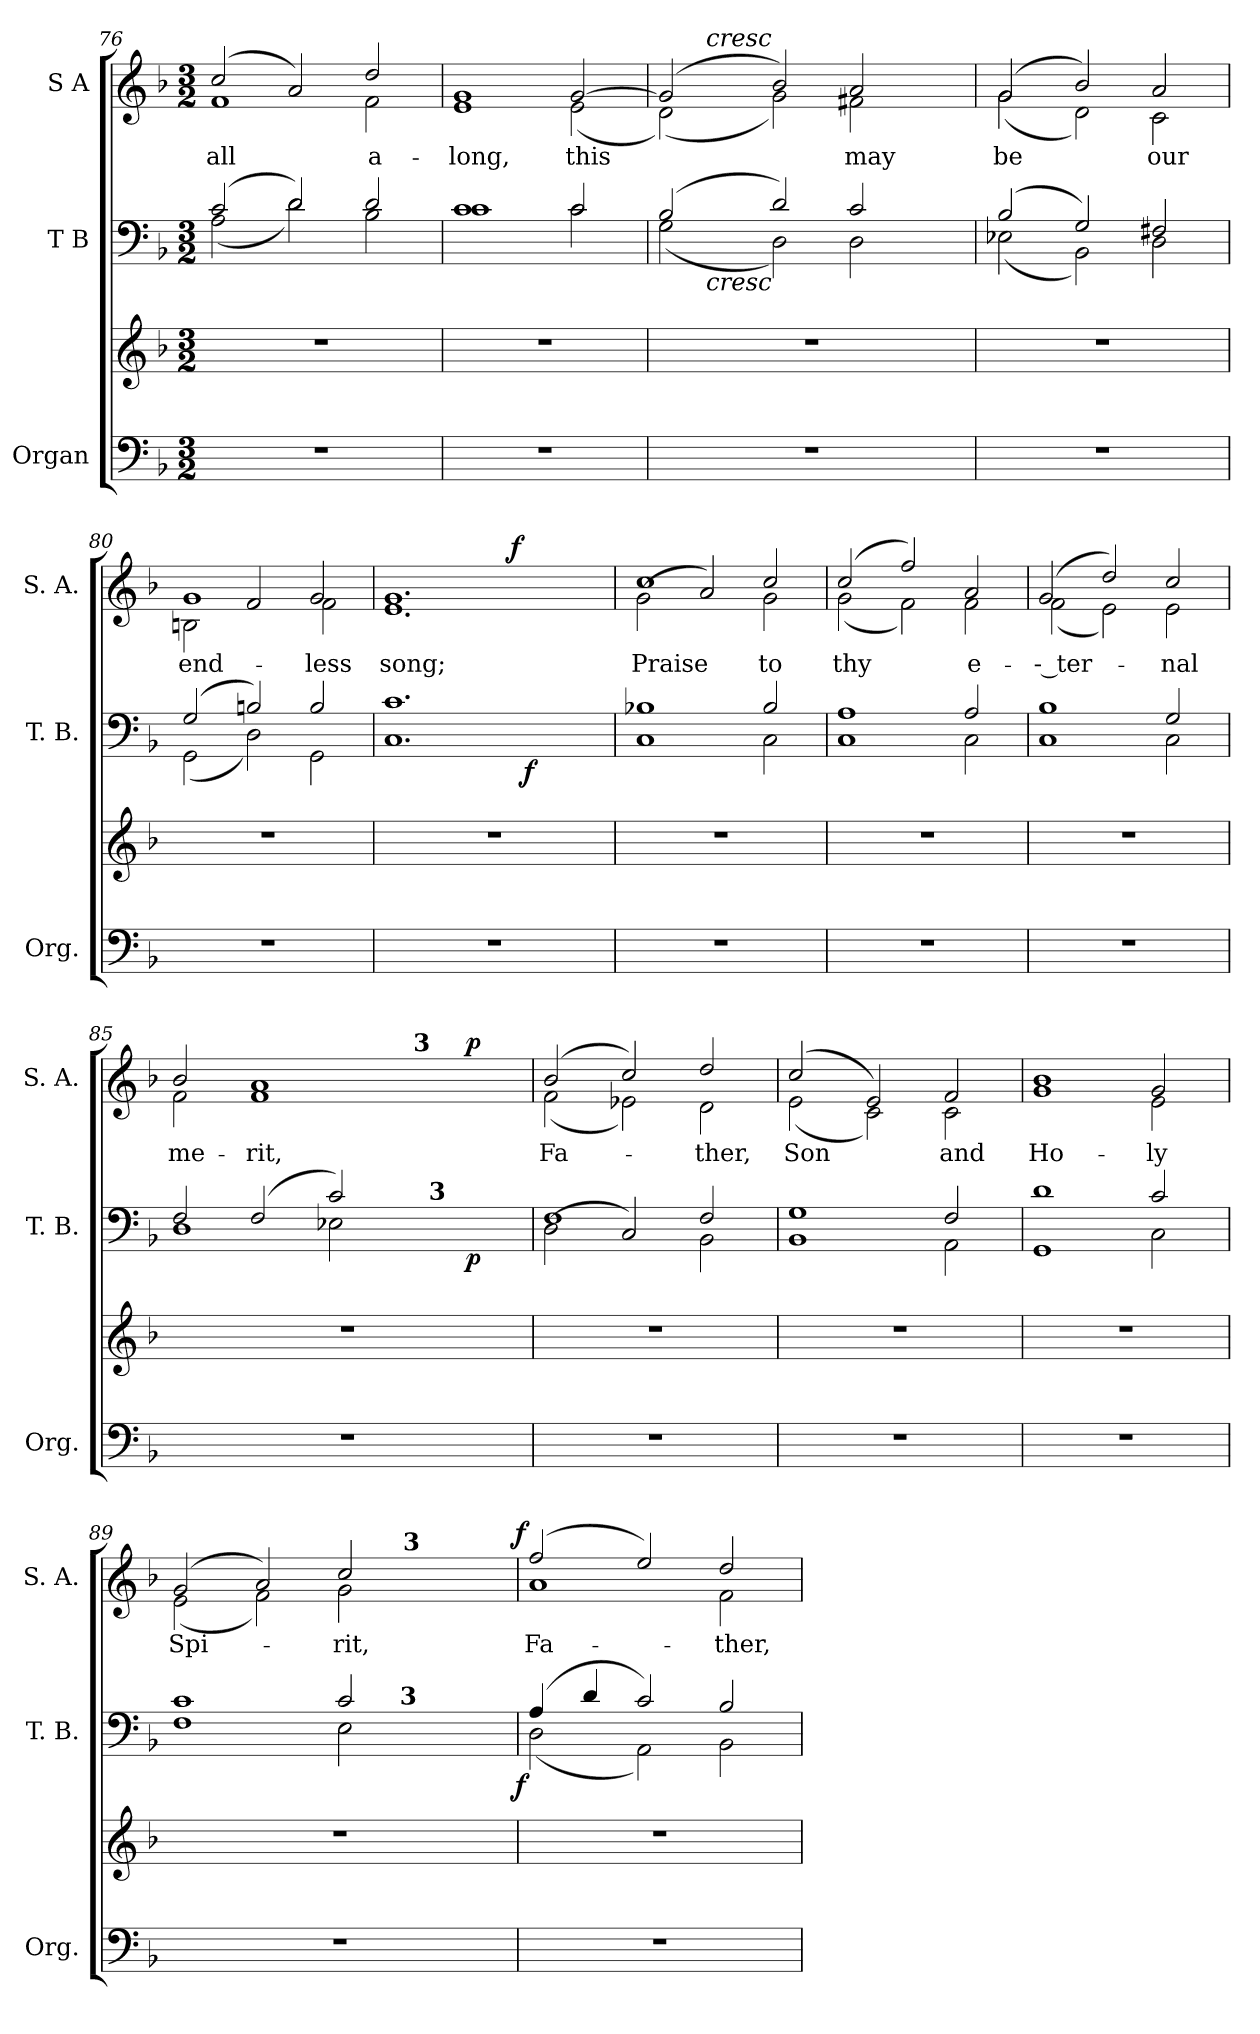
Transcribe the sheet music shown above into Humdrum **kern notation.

**kern	**kern	**kern	**dynam	**kern	**text	**dynam
*part3	*part3	*part2	*part2	*part1	*part1	*part1
*staff4	*staff3	*staff2	*staff2	*staff1	*staff1	*staff1
*I"Organ	*	*I"T B	*	*I"S A	*	*
*I'Org.	*	*I'T. B.	*	*I'S. A.	*	*
*clefF4	*clefG2	*clefF4	*	*clefG2	*	*
*k[b-]	*k[b-]	*k[b-]	*	*k[b-]	*	*
*F:	*F:	*F:	*	*F:	*	*
*M3/2	*M3/2	*M3/2	*	*M3/2	*	*
=76	=76	=76	=76	=76	=76	=76
!LO:N:vis=1	!LO:N:vis=1	!	!	!	!	!
*	*	*^	*	*	*	*
!	!	!	!	!	!	!LO:LY:b:color=#000000	!
*	*	*	*	*	*^	*	*
1.r	1.r	(2ci/	(2Ai\	.	(2cci/	1fi	all	.
.	.	2di/)	2di\)	.	2ai/)	.	.	.
!	!	!	!	!	!	!	!LO:LY:b:color=#000000	!
.	.	2di/	2B-i\	.	2ddi/	2fi\	a-	.
=77	=77	=77	=77	=77	=77	=77	=77	=77
!LO:N:vis=1	!LO:N:vis=1	!	!	!	!	!	!	!
!	!	!	!	!	!	!	!LO:LY:b:color=#000000	!
1.r	1.r	1ci	1ci	.	1gi	1ei	-long,	.
!	!	!	!	!	!	!	!LO:LY:b:color=#000000	!
.	.	2ci/	2ci\	.	[2gi/	(2ei\	this	.
!!LO:LB:g=z
=78	=78	=78	=78	=78	=78	=78	=78	=78
!LO:N:vis=1	!LO:N:vis=1	!	!	!	!	!	!	!
*	*	*	*^	*	*	*^	*	*
1.r	1.r	(2B-i/	(2Gi\	16ryy	.	(2gi/]	(2di\)	16ryy	.	.
.	.	.	.	32ryy	.	.	.	32ryy	.	.
.	.	.	.	128ryy	.	.	.	128ryy	.	.
.	.	.	.	256ryy	.	.	.	256ryy	.	.
.	.	.	.	1024ryy	.	.	.	1024ryy	.	.
!	!	!	!	!	!	!	!	!LO:TX:a:i:t=cresc	!	!
!	!	!	!	!LO:TX:b:i:t=cresc	!	!	!	!	!	!
.	.	.	.	1ryy	.	.	.	1ryy	.	.
.	.	2di/)	2Di\)	.	.	2b-i/)	2gi\)	.	.	.
!	!	!	!	!	!	!	!	!	!LO:LY:b:color=#000000	!
.	.	2ci/	2Di\	.	.	2ai/	2f#Xi\	.	may	.
.	.	.	.	4ryy	.	.	.	4ryy	.	.
.	.	.	.	8ryy	.	.	.	8ryy	.	.
.	.	.	.	64ryy	.	.	.	64ryy	.	.
.	.	.	.	512.ryy	.	.	.	512.ryy	.	.
=79	=79	=79	=79	=79	=79	=79	=79	=79	=79	=79
!LO:N:vis=1	!LO:N:vis=1	!	!	!	!	!	!	!	!	!
*	*	*	*v	*v	*	*	*	*	*	*
*	*	*	*	*	*v	*v	*v	*	*
*	*	*	*^	*	*^	*	*
*	*	*	*	*	*	*	*^	*	*
!	!	!	!	!	!	!	!	!	!LO:LY:b:color=#000000	!
*	*	*	*v	*v	*	*	*	*	*	*
*	*	*	*	*	*	*v	*v	*	*
1.r	1.r	(2B-i/	(2E-Xi\	.	(2gi/	(2gi\	be	.
.	.	2Gi/)	2BB-i\)	.	2b-i/)	2di\)	.	.
!	!	!	!	!	!	!	!LO:LY:b:color=#000000	!
.	.	2F#Xi/	2Di\	.	2ai/	2ci\	our	.
=80	=80	=80	=80	=80	=80	=80	=80	=80
!LO:N:vis=1	!LO:N:vis=1	!	!	!	!	!	!	!
!	!	!	!	!	!	!	!LO:LY:b:color=#000000	!
1.r	1.r	(2Gi/	(2GGi\	.	1gi	2Bni\	end-	.
.	.	2Bni/)	2Di\)	.	.	2fi/)	.	.
!	!	!	!	!	!	!	!LO:LY:b:color=#000000	!
.	.	2Bi/	2GGi\	.	(2gi/	2fi\	-less	.
=81	=81	=81	=81	=81	=81	=81	=81	=81
!LO:N:vis=1	!LO:N:vis=1	!	!	!	!	!	!	!
*	*	*	*	*	*v	*v	*	*
*	*	*	*	*	*^	*	*
!	!	!	!	!	!	!	!LO:LY:b:color=#000000	!
*	*	*	*^	*	*	*^	*	*
1.r	1.r	1.ci	1.Ci	1ryy	.	(1.gi	1.ei	1ryy	song;	.
.	.	.	.	16ryy	.	.	.	16ryy	.	.
.	.	.	.	32ryy	.	.	.	32ryy	.	.
.	.	.	.	64ryy	.	.	.	1024ryy	.	.
.	.	.	.	.	.	.	.	4ryy	.	f
.	.	.	.	128ryy	.	.	.	.	.	.
.	.	.	.	1024ryy	.	.	.	.	.	.
.	.	.	.	4ryy	f	.	.	.	.	.
.	.	.	.	.	.	.	.	8ryy	.	.
.	.	.	.	8ryy	.	.	.	.	.	.
.	.	.	.	.	.	.	.	64ryy	.	.
.	.	.	.	.	.	.	.	128...ryy	.	.
.	.	.	.	256..ryy	.	.	.	.	.	.
=82	=82	=82	=82	=82	=82	=82	=82	=82	=82	=82
!LO:N:vis=1	!LO:N:vis=1	!	!	!	!	!	!	!	!	!
*	*	*	*v	*v	*	*	*	*	*	*
*	*	*	*	*	*v	*v	*v	*	*
*	*	*	*^	*	*^	*	*
*	*	*	*	*	*	*	*^	*	*
!	!	!	!	!	!	!	!	!	!LO:LY:b:color=#000000	!
*	*	*	*v	*v	*	*	*	*	*	*
*	*	*	*	*	*	*v	*v	*	*
1.r	1.r	1B-Xi	1Ci	.	1cci	(2gi\	Praise	.
.	.	.	.	.	.	2ai/)	.	.
!	!	!	!	!	!	!	!LO:LY:b:color=#000000	!
.	.	2B-i/	2Ci\	.	2cci/	2gi\	to	.
=83	=83	=83	=83	=83	=83	=83	=83	=83
!LO:N:vis=1	!LO:N:vis=1	!	!	!	!	!	!	!
!	!	!	!	!	!	!	!LO:LY:b:color=#000000	!
1.r	1.r	1Ai	1Ci	.	(2cci/	(2gi\	thy	.
.	.	.	.	.	2ffi/)	2fi\)	.	.
!	!	!	!	!	!	!	!LO:LY:b:color=#000000	!
.	.	2Ai/	2Ci\	.	2ai/	2fi\	e-	.
!!LO:LB:g=z	!!
=84	=84	=84	=84	=84	=84	=84	=84	=84
!LO:N:vis=1	!LO:N:vis=1	!	!	!	!	!	!	!
!	!	!	!	!	!	!	!LO:LY:b:color=#000000	!
1.r	1.r	1B-i	1Ci	.	(2gi/	(2fi\	-- ter-	.
.	.	.	.	.	2ddi/)	2ei\)	.	.
!	!	!	!	!	!	!	!LO:LY:b:color=#000000	!
.	.	2Gi/	2Ci\	.	2cci/	2ei\	-nal	.
=85	=85	=85	=85	=85	=85	=85	=85	=85
!LO:N:vis=1	!LO:N:vis=1	!	!	!	!	!	!	!
*	*	*	*	*	*v	*v	*	*
*	*	*	*	*	*^	*	*
!	!	!	!	!	!	!	!LO:LY:b:color=#000000	!
*	*	*^	*^	*	*^	*^	*	*
1.r	1.r	2Fi/	1Di	1ryy	1ryy	.	2b-i/	2fi\	1ryy	1ryy	me-	.
!	!	!	!	!	!	!	!	!	!	!	!LO:LY:b:color=#000000	!
.	.	(2Fi/	.	.	.	.	1ai	1fi	.	.	-rit,	.
.	.	2ci/)	2E-Xi\	4ryy	4ryy	.	.	.	4ryy	8ryy	.	.
.	.	.	.	.	.	.	.	.	.	16ryy	.	.
.	.	.	.	.	.	.	.	.	.	32ryy	.	.
.	.	.	.	.	.	.	.	.	.	64ryy	.	.
.	.	.	.	.	.	.	.	.	.	256ryy	.	.
.	.	.	.	.	.	.	.	.	.	1024ryy	.	.
!	!	!	!	!	!	!	!	!	!	!LO:TX:a:B:t=3	!	!
.	.	.	.	.	.	.	.	.	.	4ryy	.	.
.	.	.	.	8ryy	128.ryy	.	.	.	8ryy	.	.	.
!	!	!	!	!	!LO:TX:a:B:t=3	!	!	!	!	!	!	!
.	.	.	.	.	8ryy	.	.	.	.	.	.	.
.	.	.	.	256.ryy	.	.	.	.	256.ryy	.	.	.
.	.	.	.	16ryy	.	p	.	.	16ryy	.	.	p
.	.	.	.	.	16ryy	.	.	.	.	.	.	.
.	.	.	.	32ryy	.	.	.	.	32ryy	.	.	.
.	.	.	.	.	32ryy	.	.	.	.	.	.	.
.	.	.	.	64ryy	.	.	.	.	64ryy	.	.	.
.	.	.	.	.	64ryy	.	.	.	.	.	.	.
.	.	.	.	.	.	.	.	.	.	128ryy	.	.
.	.	.	.	128ryy	.	.	.	.	128ryy	.	.	.
.	.	.	.	.	256ryy	.	.	.	.	.	.	.
.	.	.	.	.	.	.	.	.	.	512.ryy	.	.
.	.	.	.	512ryy	.	.	.	.	512ryy	.	.	.
=86	=86	=86	=86	=86	=86	=86	=86	=86	=86	=86	=86	=86
!LO:N:vis=1	!LO:N:vis=1	!	!	!	!	!	!	!	!	!	!	!
*	*	*	*v	*v	*v	*	*	*	*	*	*	*
*	*	*	*	*	*v	*v	*v	*v	*	*
*	*	*^	*	*	*^	*	*
*	*	*	*	*^	*	*	*^	*	*
*	*	*	*	*	*	*	*	*	*^	*	*
!	!	!	!	!	!	!	!	!	!	!	!LO:LY:b:color=#000000	!
*	*	*	*v	*v	*v	*	*	*	*	*	*	*
*	*	*	*	*	*	*v	*v	*v	*	*
1.r	1.r	1Fi	(2Di\	.	(2b-i/	(2fi\	Fa-	.
.	.	.	2Ci/)	.	2cci/)	2e-Xi\)	.	.
!	!	!	!	!	!	!	!LO:LY:b:color=#000000	!
.	.	2Fi/	2BB-i\	.	2ddi/	2di\	-ther,	.
=87	=87	=87	=87	=87	=87	=87	=87	=87
!LO:N:vis=1	!LO:N:vis=1	!	!	!	!	!	!	!
!	!	!	!	!	!	!	!LO:LY:b:color=#000000	!
1.r	1.r	1Gi	1BB-i	.	(2cci/	(2ei\	Son	.
.	.	.	.	.	2ei/)	2ci\)	.	.
!	!	!	!	!	!	!	!LO:LY:b:color=#000000	!
.	.	2Fi/	2AAi\	.	2fi/	2ci\	and	.
=88	=88	=88	=88	=88	=88	=88	=88	=88
!LO:N:vis=1	!LO:N:vis=1	!	!	!	!	!	!	!
!	!	!	!	!	!	!	!LO:LY:b:color=#000000	!
1.r	1.r	1di	1GGi	.	1b-i	1gi	Ho-	.
!	!	!	!	!	!	!	!LO:LY:b:color=#000000	!
.	.	2ci/	2Ci\	.	2gi/	2ei\	-ly	.
!!LO:LB:g=z
=89	=89	=89	=89	=89	=89	=89	=89	=89
!LO:N:vis=1	!LO:N:vis=1	!	!	!	!	!	!	!
*	*	*	*	*	*v	*v	*	*
*	*	*	*	*	*^	*	*
!	!	!	!	!	!	!	!LO:LY:b:color=#000000	!
*	*	*^	*^	*	*^	*^	*	*
1.r	1.r	1ci	1Fi	1ryy	1ryy	.	(2gi/	(2ei\	1ryy	1ryy	Spi-	.
.	.	.	.	.	.	.	2ai/)	2fi\)	.	.	.	.
!	!	!	!	!	!	!	!	!	!	!	!LO:LY:b:color=#000000	!
.	.	2ci/	2Ei\	4ryy	4ryy	.	2cci/	2gi\	4ryy	4ryy	-rit,	.
.	.	.	.	8ryy	128ryy	.	.	.	8ryy	128.ryy	.	.
.	.	.	.	.	1024ryy	.	.	.	.	.	.	.
!	!	!	!	!	!LO:TX:a:B:t=3	!	!	!	!	!	!	!
.	.	.	.	.	8ryy	.	.	.	.	.	.	.
!	!	!	!	!	!	!	!	!	!	!LO:TX:a:B:t=3	!	!
.	.	.	.	.	.	.	.	.	.	8ryy	.	.
.	.	.	.	16ryy	.	.	.	.	16ryy	.	.	.
.	.	.	.	.	16ryy	.	.	.	.	.	.	.
.	.	.	.	.	.	.	.	.	.	16ryy	.	.
.	.	.	.	32ryy	.	.	.	.	32ryy	.	.	.
.	.	.	.	.	32ryy	.	.	.	.	.	.	.
.	.	.	.	.	.	.	.	.	.	32ryy	.	.
.	.	.	.	64ryy	.	.	.	.	64ryy	.	.	.
.	.	.	.	.	64ryy	.	.	.	.	.	.	.
.	.	.	.	.	.	.	.	.	.	64ryy	.	.
.	.	.	.	128...ryy	.	.	.	.	128...ryy	.	.	.
.	.	.	.	.	256..ryy	.	.	.	.	.	.	.
.	.	.	.	.	.	.	.	.	.	256ryy	.	.
.	.	.	.	1024ryy	.	f	.	.	1024ryy	.	.	f
=90	=90	=90	=90	=90	=90	=90	=90	=90	=90	=90	=90	=90
!LO:N:vis=1	!LO:N:vis=1	!	!	!	!	!	!	!	!	!	!	!
*	*	*	*v	*v	*v	*	*	*	*	*	*	*
*	*	*	*	*	*v	*v	*v	*v	*	*
*	*	*^	*	*	*^	*	*
*	*	*	*	*^	*	*	*^	*	*
*	*	*	*	*	*	*	*	*	*^	*	*
!	!	!	!	!	!	!	!	!	!	!	!LO:LY:b:color=#000000	!
*	*	*	*v	*v	*v	*	*	*	*	*	*	*
*	*	*	*	*	*	*v	*v	*v	*	*
1.r	1.r	(4Ai/	(2Di\	.	(2ffi/	1ai	Fa-	.
.	.	4di/	.	.	.	.	.	.
.	.	2ci/)	2AAi\)	.	2eei/)	.	.	.
!	!	!	!	!	!	!	!LO:LY:b:color=#000000	!
.	.	2B-i/	2BB-i\	.	2ddi/	2fi\	-ther,	.
*	*	*v	*v	*	*	*	*	*
*	*	*	*	*v	*v	*	*
=	=	=	=	=	=	=
*-	*-	*-	*-	*-	*-	*-
